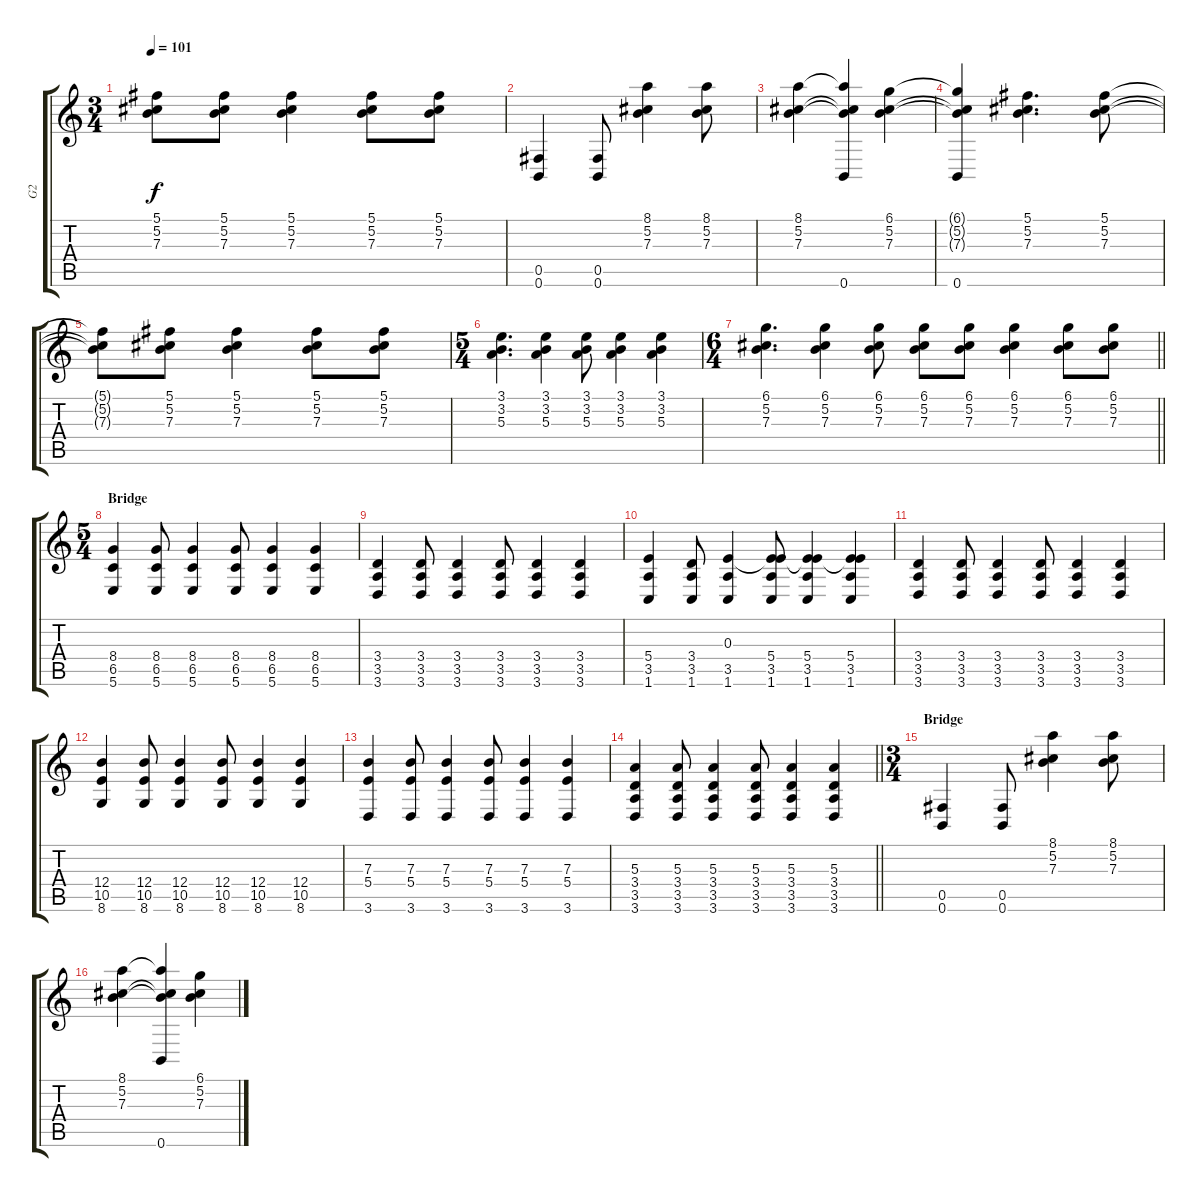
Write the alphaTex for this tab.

\track ("G2" "G2") {instrument distortionguitar}
\staff {score tabs}
\tuning (Db4 Ab3 E3 B2 Gb2 B1) {hide}
\ts (3 4)
\tempo 101
\clef g2
\ks c
(5.1{t} 5.2{t} 7.3{t}).8{dy f} (5.1 5.2 7.3).8 (5.1 5.2 7.3).4 (5.1 5.2 7.3).8 (5.1 5.2 7.3).8 |
(0.5 0.6).4 (0.5 0.6).8 (8.1 5.2 7.3).4 (8.1 5.2 7.3).8 |
(8.1 5.2 7.3).4 (8.1{t} 5.2{t} 7.3{t} 0.6).4 (6.1 5.2 7.3).4 |
(6.1{t} 5.2{t} 7.3{t} 0.6).4 (5.1 5.2 7.3).4{d} (5.1 5.2 7.3).8 |
(5.1{t} 5.2{t} 7.3{t}).8 (5.1 5.2 7.3).8 (5.1 5.2 7.3).4 (5.1 5.2 7.3).8 (5.1 5.2 7.3).8 |
\ts (5 4)
(3.1 3.2 5.3).4{d} (3.1 3.2 5.3).4 (3.1 3.2 5.3).8 (3.1 3.2 5.3).4 (3.1 3.2 5.3).4 |
\ts (6 4)
\barLineRight lightlight
(6.1 5.2 7.3).4{d} (6.1 5.2 7.3).4 (6.1 5.2 7.3).8 (6.1 5.2 7.3).8 (6.1 5.2 7.3).8 (6.1 5.2 7.3).4 (6.1 5.2 7.3).8 (6.1 5.2 7.3).8 |
\ts (5 4)
\section ("" "Bridge")
(8.4 6.5 5.6).4 (8.4 6.5 5.6).8 (8.4 6.5 5.6).4 (8.4 6.5 5.6).8 (8.4 6.5 5.6).4 (8.4 6.5 5.6).4 |
(3.4 3.5 3.6).4 (3.4 3.5 3.6).8 (3.4 3.5 3.6).4 (3.4 3.5 3.6).8 (3.4 3.5 3.6).4 (3.4 3.5 3.6).4 |
(5.4 3.5 1.6).4 (3.4 3.5 1.6).8 (0.3 3.5 1.6).4 (0.3{t} 5.4 3.5 1.6).8 (0.3{t} 5.4 3.5 1.6).4 (0.3{t} 5.4 3.5 1.6).4 |
(3.4 3.5 3.6).4 (3.4 3.5 3.6).8 (3.4 3.5 3.6).4 (3.4 3.5 3.6).8 (3.4 3.5 3.6).4 (3.4 3.5 3.6).4 |
(12.4 10.5 8.6).4 (12.4 10.5 8.6).8 (12.4 10.5 8.6).4 (12.4 10.5 8.6).8 (12.4 10.5 8.6).4 (12.4 10.5 8.6).4 |
(7.3 5.4 3.6).4 (7.3 5.4 3.6).8 (7.3 5.4 3.6).4 (7.3 5.4 3.6).8 (7.3 5.4 3.6).4 (7.3 5.4 3.6).4 |
\barLineRight lightlight
(5.3 3.4 3.5 3.6).4 (5.3 3.4 3.5 3.6).8 (5.3 3.4 3.5 3.6).4 (5.3 3.4 3.5 3.6).8 (5.3 3.4 3.5 3.6).4 (5.3 3.4 3.5 3.6).4 |
\ts (3 4)
\section ("" "Bridge")
(0.5 0.6).4 (0.5 0.6).8 (8.1 5.2 7.3).4 (8.1 5.2 7.3).8 |
(8.1 5.2 7.3).4 (8.1{t} 5.2{t} 7.3{t} 0.6).4 (6.1 5.2 7.3).4
